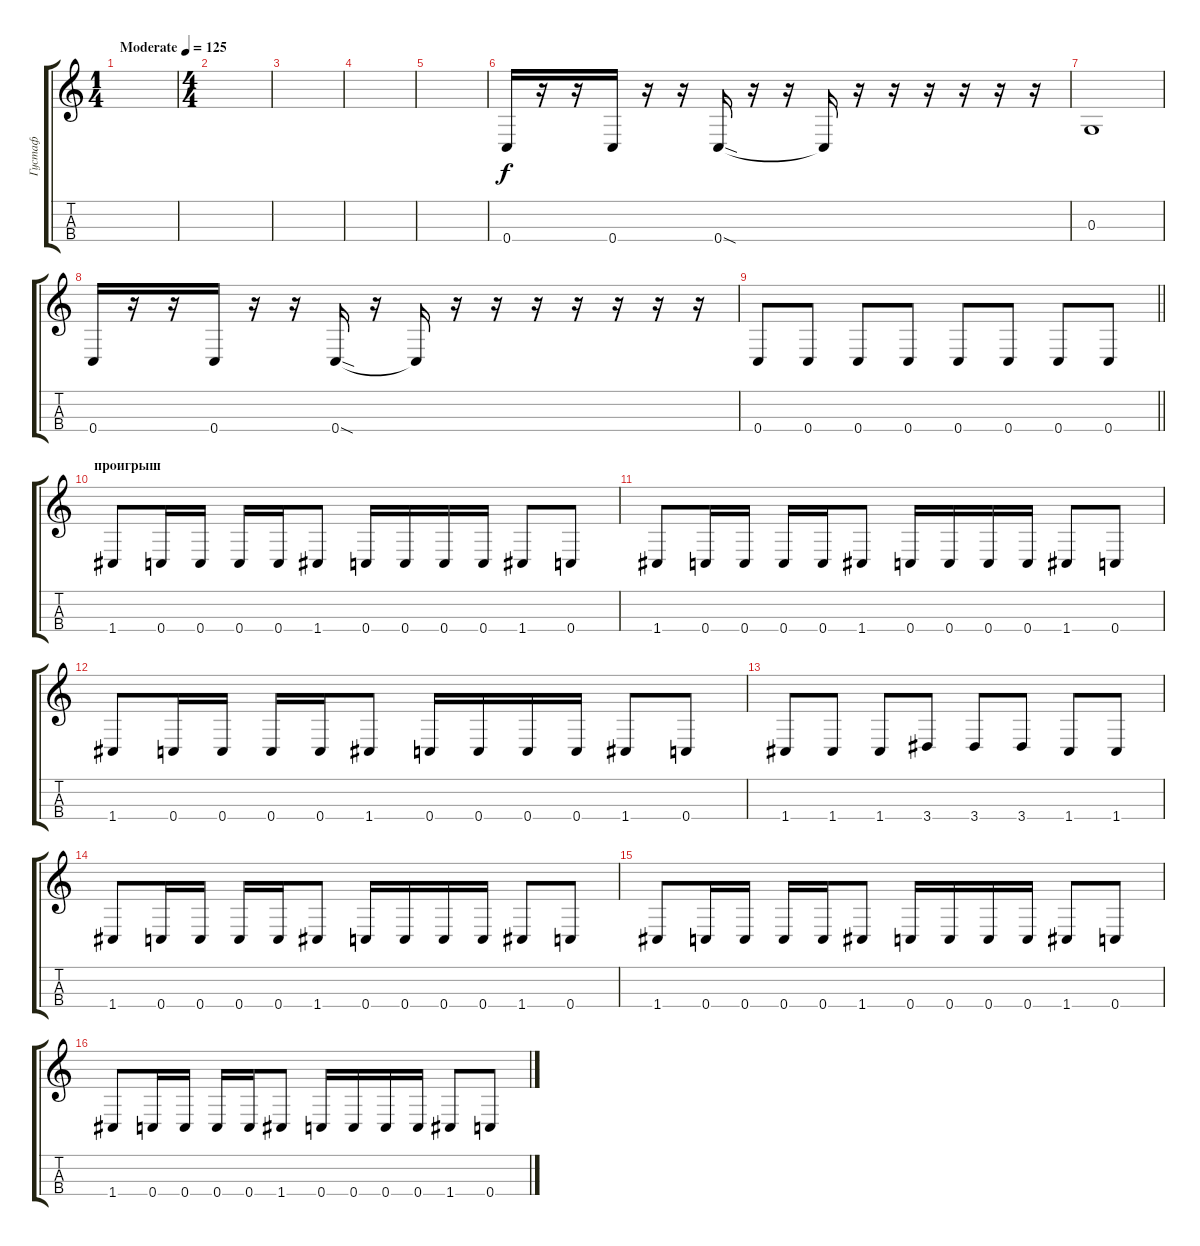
\track ("Густаф" "Густаф") {instrument electricbassfinger}
\staff {score tabs}
\tuning (F3 C3 G2 C2) {hide}
\ts (1 4)
\tempo (125 "Moderate")
\clef g2
\ks c
|
\ts (4 4)
|
|
|
|
0.4.16 r.16 r.16 0.4.16 r.16 r.16 0.4{sod}.16 r.16 r.16 0.4{t}.16 r.16 r.16 r.16 r.16 r.16 r.16 |
0.3.1 |
0.4.16 r.16 r.16 0.4.16 r.16 r.16 0.4{sod}.16 r.16 0.4{t}.16 r.16 r.16 r.16 r.16 r.16 r.16 r.16 |
\barLineRight lightlight
0.4.8 0.4.8 0.4.8 0.4.8 0.4.8 0.4.8 0.4.8 0.4.8 |
\section ("" "проигрыш")
1.4.8 0.4.16 0.4.16 0.4.16 0.4.16 1.4.8 0.4.16 0.4.16 0.4.16 0.4.16 1.4.8 0.4.8 |
1.4.8 0.4.16 0.4.16 0.4.16 0.4.16 1.4.8 0.4.16 0.4.16 0.4.16 0.4.16 1.4.8 0.4.8 |
1.4.8 0.4.16 0.4.16 0.4.16 0.4.16 1.4.8 0.4.16 0.4.16 0.4.16 0.4.16 1.4.8 0.4.8 |
1.4.8 1.4.8 1.4.8 3.4.8 3.4.8 3.4.8 1.4.8 1.4.8 |
1.4.8 0.4.16 0.4.16 0.4.16 0.4.16 1.4.8 0.4.16 0.4.16 0.4.16 0.4.16 1.4.8 0.4.8 |
1.4.8 0.4.16 0.4.16 0.4.16 0.4.16 1.4.8 0.4.16 0.4.16 0.4.16 0.4.16 1.4.8 0.4.8 |
1.4.8 0.4.16 0.4.16 0.4.16 0.4.16 1.4.8 0.4.16 0.4.16 0.4.16 0.4.16 1.4.8 0.4.8
